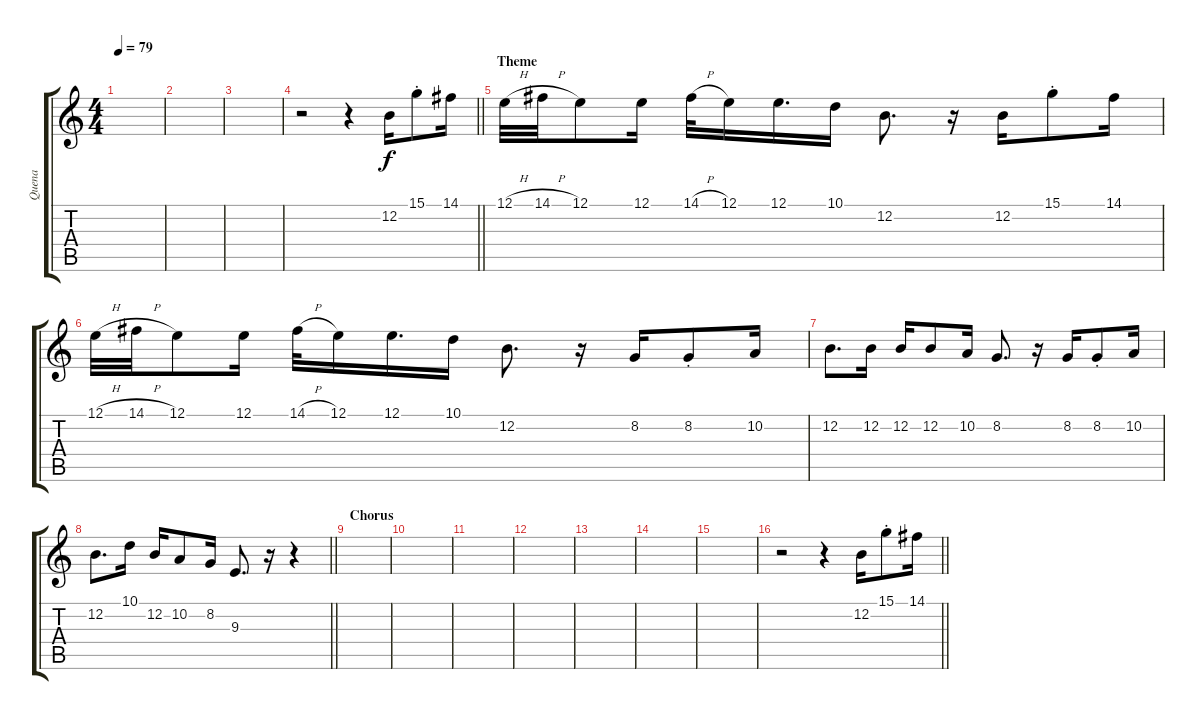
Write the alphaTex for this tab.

\track ("Quena" "Quena") {instrument flute}
\staff {score tabs}
\tuning (E4 B3 G3 D3 A2 E2) {hide}
\ts (4 4)
\tempo 79
\clef g2
\ks c
|
|
|
\barLineRight lightlight
r.2 r.4 12.2.16 15.1{st}.8 14.1.16 |
\section ("" "Theme")
12.1{h}.32 14.1{h}.32 12.1.8 12.1.16 14.1{h}.32 12.1.16 12.1.16{d} 10.1.16 12.2.8{d} r.16 12.2.16 15.1{st}.8 14.1.16 |
12.1{h}.32 14.1{h}.32 12.1.8 12.1.16 14.1{h}.32 12.1.16 12.1.16{d} 10.1.16 12.2.8{d} r.16 8.2.16 8.2{st}.8 10.2.16 |
12.2.8{d} 12.2.16 12.2.16 12.2.8 10.2.16 8.2.8{d} r.16 8.2.16 8.2{st}.8 10.2.16 |
\barLineRight lightlight
12.2.8{d} 10.1.16 12.2.16 10.2.8 8.2.16 9.3.8{d} r.16 r.4 |
\section ("" "Chorus")
|
|
|
|
|
|
|
\barLineRight lightlight
r.2 r.4 12.2.16 15.1{st}.8 14.1.16
